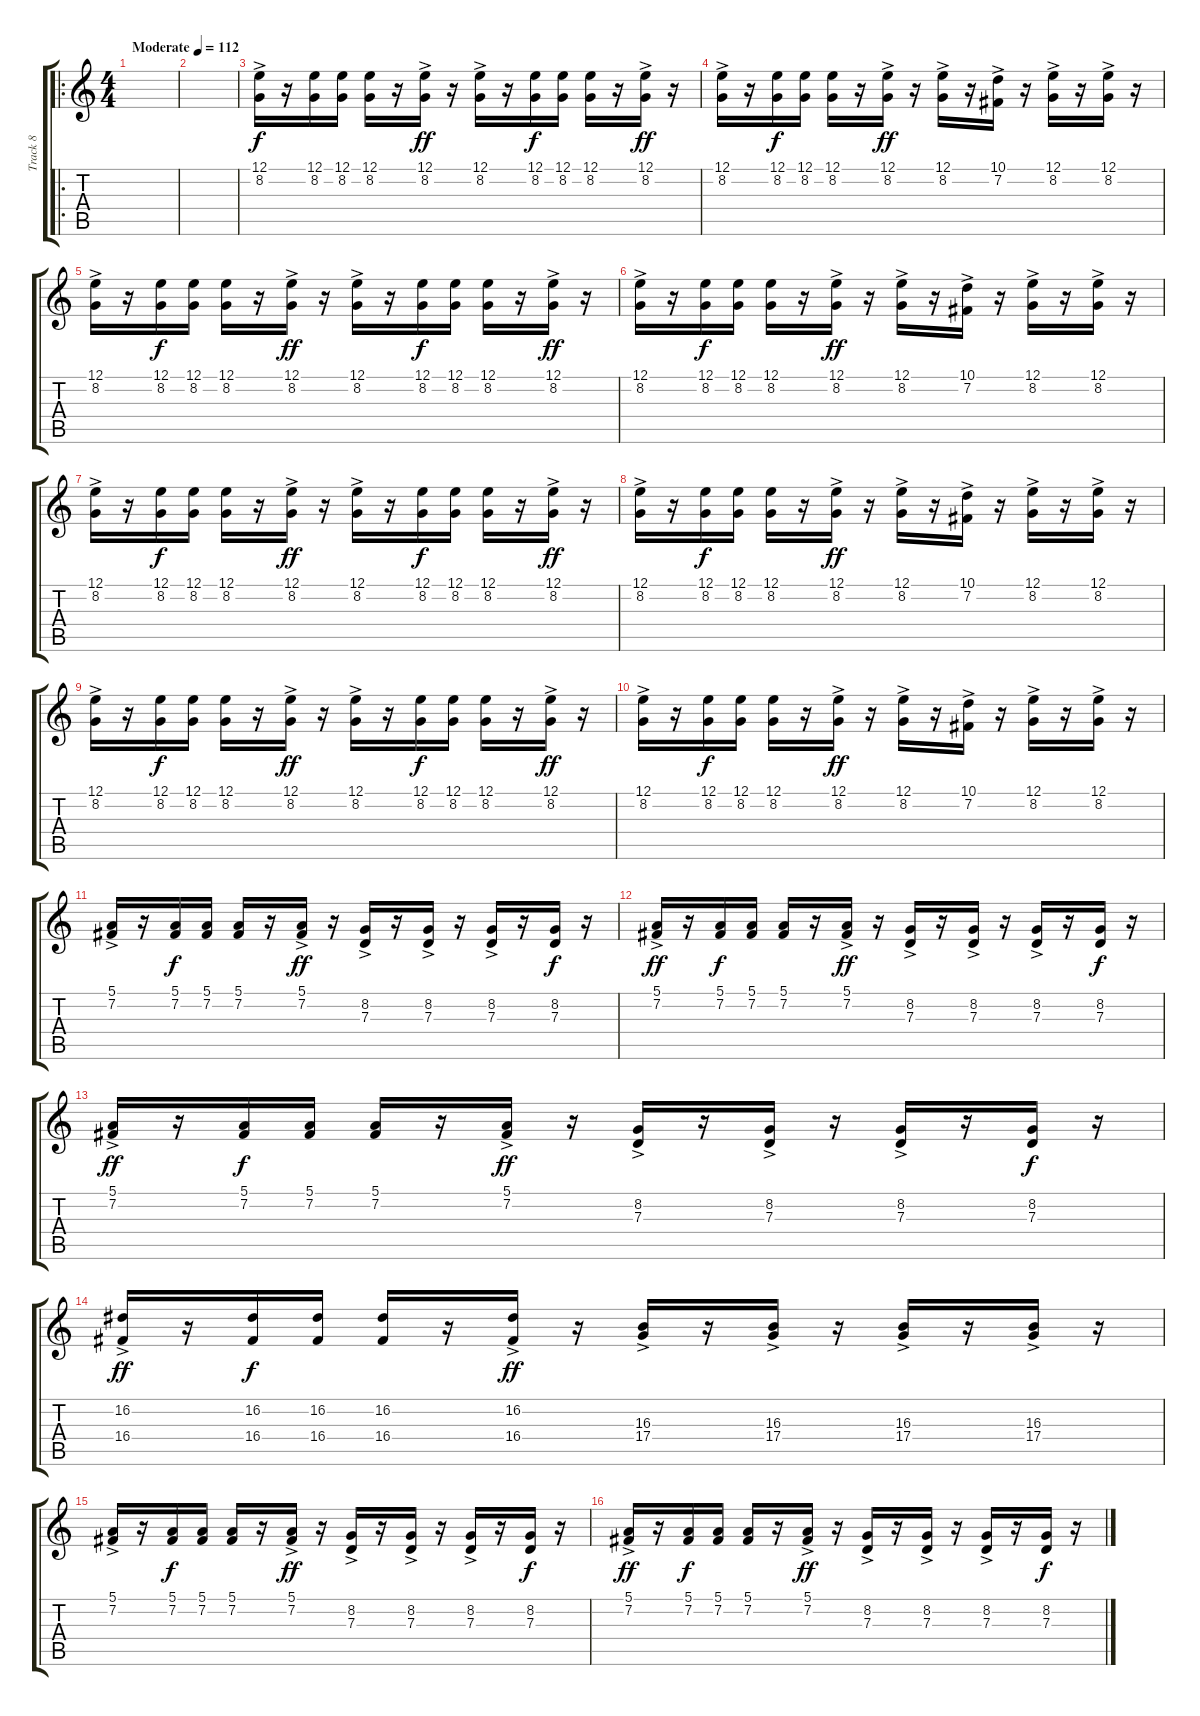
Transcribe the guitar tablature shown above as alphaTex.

\track ("Track 8" "Track 8") {instrument electricgrandpiano bank 255}
\staff {score tabs}
\tuning (E4 B3 G3 D3 A2 E2) {hide}
\ro
\ts (4 4)
\tempo (112 "Moderate")
\clef g2
\ks c
|
|
(12.1{ac} 8.2{ac}).16 r.16 (12.1 8.2).16{dy f} (12.1 8.2).16 (12.1 8.2).16 r.16 (12.1{ac} 8.2{ac}).16{dy ff} r.16 (12.1{ac} 8.2{ac}).16 r.16 (12.1 8.2).16{dy f} (12.1 8.2).16 (12.1 8.2).16 r.16 (12.1{ac} 8.2{ac}).16{dy ff} r.16 |
(12.1{ac} 8.2{ac}).16 r.16 (12.1 8.2).16{dy f} (12.1 8.2).16 (12.1 8.2).16 r.16 (12.1{ac} 8.2{ac}).16{dy ff} r.16 (12.1{ac} 8.2{ac}).16 r.16 (10.1{ac} 7.2{ac}).16 r.16 (12.1{ac} 8.2{ac}).16 r.16 (12.1{ac} 8.2{ac}).16 r.16 |
(12.1{ac} 8.2{ac}).16 r.16 (12.1 8.2).16{dy f} (12.1 8.2).16 (12.1 8.2).16 r.16 (12.1{ac} 8.2{ac}).16{dy ff} r.16 (12.1{ac} 8.2{ac}).16 r.16 (12.1 8.2).16{dy f} (12.1 8.2).16 (12.1 8.2).16 r.16 (12.1{ac} 8.2{ac}).16{dy ff} r.16 |
(12.1{ac} 8.2{ac}).16 r.16 (12.1 8.2).16{dy f} (12.1 8.2).16 (12.1 8.2).16 r.16 (12.1{ac} 8.2{ac}).16{dy ff} r.16 (12.1{ac} 8.2{ac}).16 r.16 (10.1{ac} 7.2{ac}).16 r.16 (12.1{ac} 8.2{ac}).16 r.16 (12.1{ac} 8.2{ac}).16 r.16 |
(12.1{ac} 8.2{ac}).16 r.16 (12.1 8.2).16{dy f} (12.1 8.2).16 (12.1 8.2).16 r.16 (12.1{ac} 8.2{ac}).16{dy ff} r.16 (12.1{ac} 8.2{ac}).16 r.16 (12.1 8.2).16{dy f} (12.1 8.2).16 (12.1 8.2).16 r.16 (12.1{ac} 8.2{ac}).16{dy ff} r.16 |
(12.1{ac} 8.2{ac}).16 r.16 (12.1 8.2).16{dy f} (12.1 8.2).16 (12.1 8.2).16 r.16 (12.1{ac} 8.2{ac}).16{dy ff} r.16 (12.1{ac} 8.2{ac}).16 r.16 (10.1{ac} 7.2{ac}).16 r.16 (12.1{ac} 8.2{ac}).16 r.16 (12.1{ac} 8.2{ac}).16 r.16 |
(12.1{ac} 8.2{ac}).16 r.16 (12.1 8.2).16{dy f} (12.1 8.2).16 (12.1 8.2).16 r.16 (12.1{ac} 8.2{ac}).16{dy ff} r.16 (12.1{ac} 8.2{ac}).16 r.16 (12.1 8.2).16{dy f} (12.1 8.2).16 (12.1 8.2).16 r.16 (12.1{ac} 8.2{ac}).16{dy ff} r.16 |
(12.1{ac} 8.2{ac}).16 r.16 (12.1 8.2).16{dy f} (12.1 8.2).16 (12.1 8.2).16 r.16 (12.1{ac} 8.2{ac}).16{dy ff} r.16 (12.1{ac} 8.2{ac}).16 r.16 (10.1{ac} 7.2{ac}).16 r.16 (12.1{ac} 8.2{ac}).16 r.16 (12.1{ac} 8.2{ac}).16 r.16 |
(5.1{ac} 7.2{ac}).16 r.16 (5.1 7.2).16{dy f} (5.1 7.2).16 (5.1 7.2).16 r.16 (5.1{ac} 7.2{ac}).16{dy ff} r.16 (8.2{ac} 7.3{ac}).16 r.16 (8.2{ac} 7.3{ac}).16 r.16 (8.2{ac} 7.3{ac}).16 r.16 (8.2 7.3).16{dy f} r.16 |
(5.1{ac} 7.2{ac}).16{dy ff} r.16 (5.1 7.2).16{dy f} (5.1 7.2).16 (5.1 7.2).16 r.16 (5.1{ac} 7.2{ac}).16{dy ff} r.16 (8.2{ac} 7.3{ac}).16 r.16 (8.2{ac} 7.3{ac}).16 r.16 (8.2{ac} 7.3{ac}).16 r.16 (8.2 7.3).16{dy f} r.16 |
(5.1{ac} 7.2{ac}).16{dy ff} r.16 (5.1 7.2).16{dy f} (5.1 7.2).16 (5.1 7.2).16 r.16 (5.1{ac} 7.2{ac}).16{dy ff} r.16 (8.2{ac} 7.3{ac}).16 r.16 (8.2{ac} 7.3{ac}).16 r.16 (8.2{ac} 7.3{ac}).16 r.16 (8.2 7.3).16{dy f} r.16 |
(16.2{ac} 16.4).16{dy ff} r.16 (16.2 16.4).16{dy f} (16.2 16.4).16 (16.2 16.4).16 r.16 (16.2{ac} 16.4).16{dy ff} r.16 (16.3{ac} 17.4{ac}).16 r.16 (16.3{ac} 17.4{ac}).16 r.16 (16.3{ac} 17.4{ac}).16 r.16 (16.3{ac} 17.4{ac}).16 r.16 |
(5.1{ac} 7.2{ac}).16 r.16 (5.1 7.2).16{dy f} (5.1 7.2).16 (5.1 7.2).16 r.16 (5.1{ac} 7.2{ac}).16{dy ff} r.16 (8.2{ac} 7.3{ac}).16 r.16 (8.2{ac} 7.3{ac}).16 r.16 (8.2{ac} 7.3{ac}).16 r.16 (8.2 7.3).16{dy f} r.16 |
(5.1{ac} 7.2{ac}).16{dy ff} r.16 (5.1 7.2).16{dy f} (5.1 7.2).16 (5.1 7.2).16 r.16 (5.1{ac} 7.2{ac}).16{dy ff} r.16 (8.2{ac} 7.3{ac}).16 r.16 (8.2{ac} 7.3{ac}).16 r.16 (8.2{ac} 7.3{ac}).16 r.16 (8.2 7.3).16{dy f} r.16
